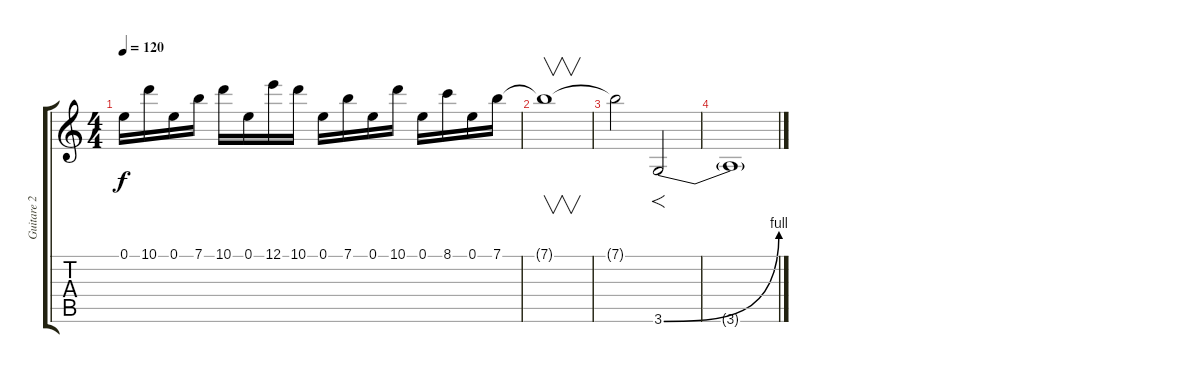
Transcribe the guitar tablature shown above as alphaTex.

\track ("Guitare 2 ( bis )" "Guitare 2 ") {instrument overdrivenguitar}
\staff {score tabs}
\tuning (E4 B3 G3 D3 A2 E2) {hide}
\ts (4 4)
\tempo 120
\clef g2
\ks c
0.1.16{dy f} 10.1.16 0.1.16 7.1.16 10.1.16 0.1.16 12.1.16 10.1.16 0.1.16 7.1.16 0.1.16 10.1.16 0.1.16 8.1.16 0.1.16 7.1.16 |
7.1{t}.1{v} |
7.1{t}.2 3.6{be (bend 0 0 60 4)}.2{f} |
3.6{t}.1
